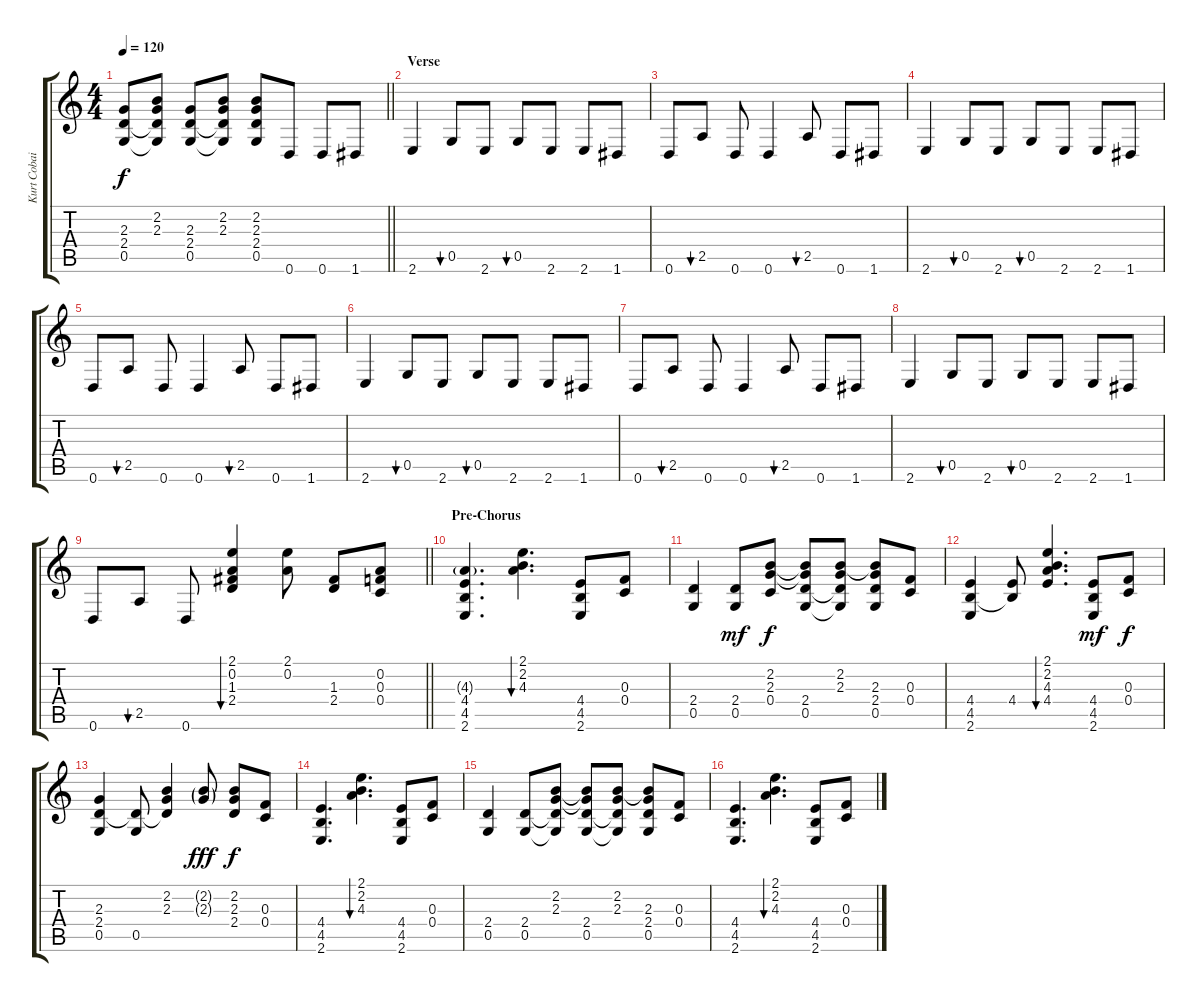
\track ("Kurt Cobain (Chorus)" "Kurt Cobai") {instrument electricguitarclean}
\staff {score tabs}
\tuning (D4 A3 F3 C3 G2 D2) {hide}
\ts (4 4)
\tempo 120
\clef g2
\barLineRight lightlight
\ks c
(2.3 2.4 0.5).8{dy f} (2.2 2.3 2.4{t} 0.5{t}).8 (2.3 2.4 0.5).8 (2.2 2.3 2.4{t} 0.5{t}).8 (2.2 2.3 2.4 0.5).8 0.6.8 0.6.8 1.6.8 |
\section ("" "Verse")
2.6.4 0.5.8{bu 30} 2.6.8 0.5.8{bu 30} 2.6.8 2.6.8 1.6.8 |
0.6.8 2.5.8{bu 30} 0.6.8 0.6.4 2.5.8{bu 30} 0.6.8 1.6.8 |
2.6.4 0.5.8{bu 30} 2.6.8 0.5.8{bu 30} 2.6.8 2.6.8 1.6.8 |
0.6.8 2.5.8{bu 30} 0.6.8 0.6.4 2.5.8{bu 30} 0.6.8 1.6.8 |
2.6.4 0.5.8{bu 30} 2.6.8 0.5.8{bu 30} 2.6.8 2.6.8 1.6.8 |
0.6.8 2.5.8{bu 30} 0.6.8 0.6.4 2.5.8{bu 30} 0.6.8 1.6.8 |
2.6.4 0.5.8{bu 30} 2.6.8 0.5.8{bu 30} 2.6.8 2.6.8 1.6.8 |
\barLineRight lightlight
0.6.8 2.5.8{bu 30} 0.6.8 (2.1 0.2 1.3 2.4).4{bu 120} (2.1 0.2).8 (1.3 2.4).8 (0.2 0.3 0.4).8 |
\section ("" "Pre-Chorus")
(4.3{g} 4.4 4.5 2.6).4{d} (2.1 2.2 4.3).4{d bu 120} (4.4 4.5 2.6).8 (0.3 0.4).8 |
(2.4 0.5).4 (2.4 0.5).8{dy mf} (2.2 2.3 0.4).8{dy f} (2.2{t} 2.3{t} 2.4 0.5).8 (2.2 2.3 2.4{t} 0.5{t}).8 (2.2{t} 2.3 2.4 0.5).8 (0.3 0.4).8 |
(4.4 4.5 2.6).4 (4.4 4.5{t}).8 (2.1 2.2 4.3 4.4).4{d bu 120} (4.4 4.5 2.6).8{dy mf} (0.3 0.4).8{dy f} |
(2.3 2.4 0.5).4 (2.4{t} 0.5).8 (2.2 2.3 2.4{t}).4 (2.2{g} 2.3{g}).8{dy fff} (2.2 2.3 2.4).8{dy f} (0.3 0.4).8 |
(4.4 4.5 2.6).4{d} (2.1 2.2 4.3).4{d bu 120} (4.4 4.5 2.6).8 (0.3 0.4).8 |
(2.4 0.5).4 (2.4 0.5).8 (2.2 2.3 2.4{t} 0.5{t}).8 (2.2{t} 2.3{t} 2.4 0.5).8 (2.2 2.3 2.4{t} 0.5{t}).8 (2.2{t} 2.3 2.4 0.5).8 (0.3 0.4).8 |
(4.4 4.5 2.6).4{d} (2.1 2.2 4.3).4{d bu 120} (4.4 4.5 2.6).8 (0.3 0.4).8
